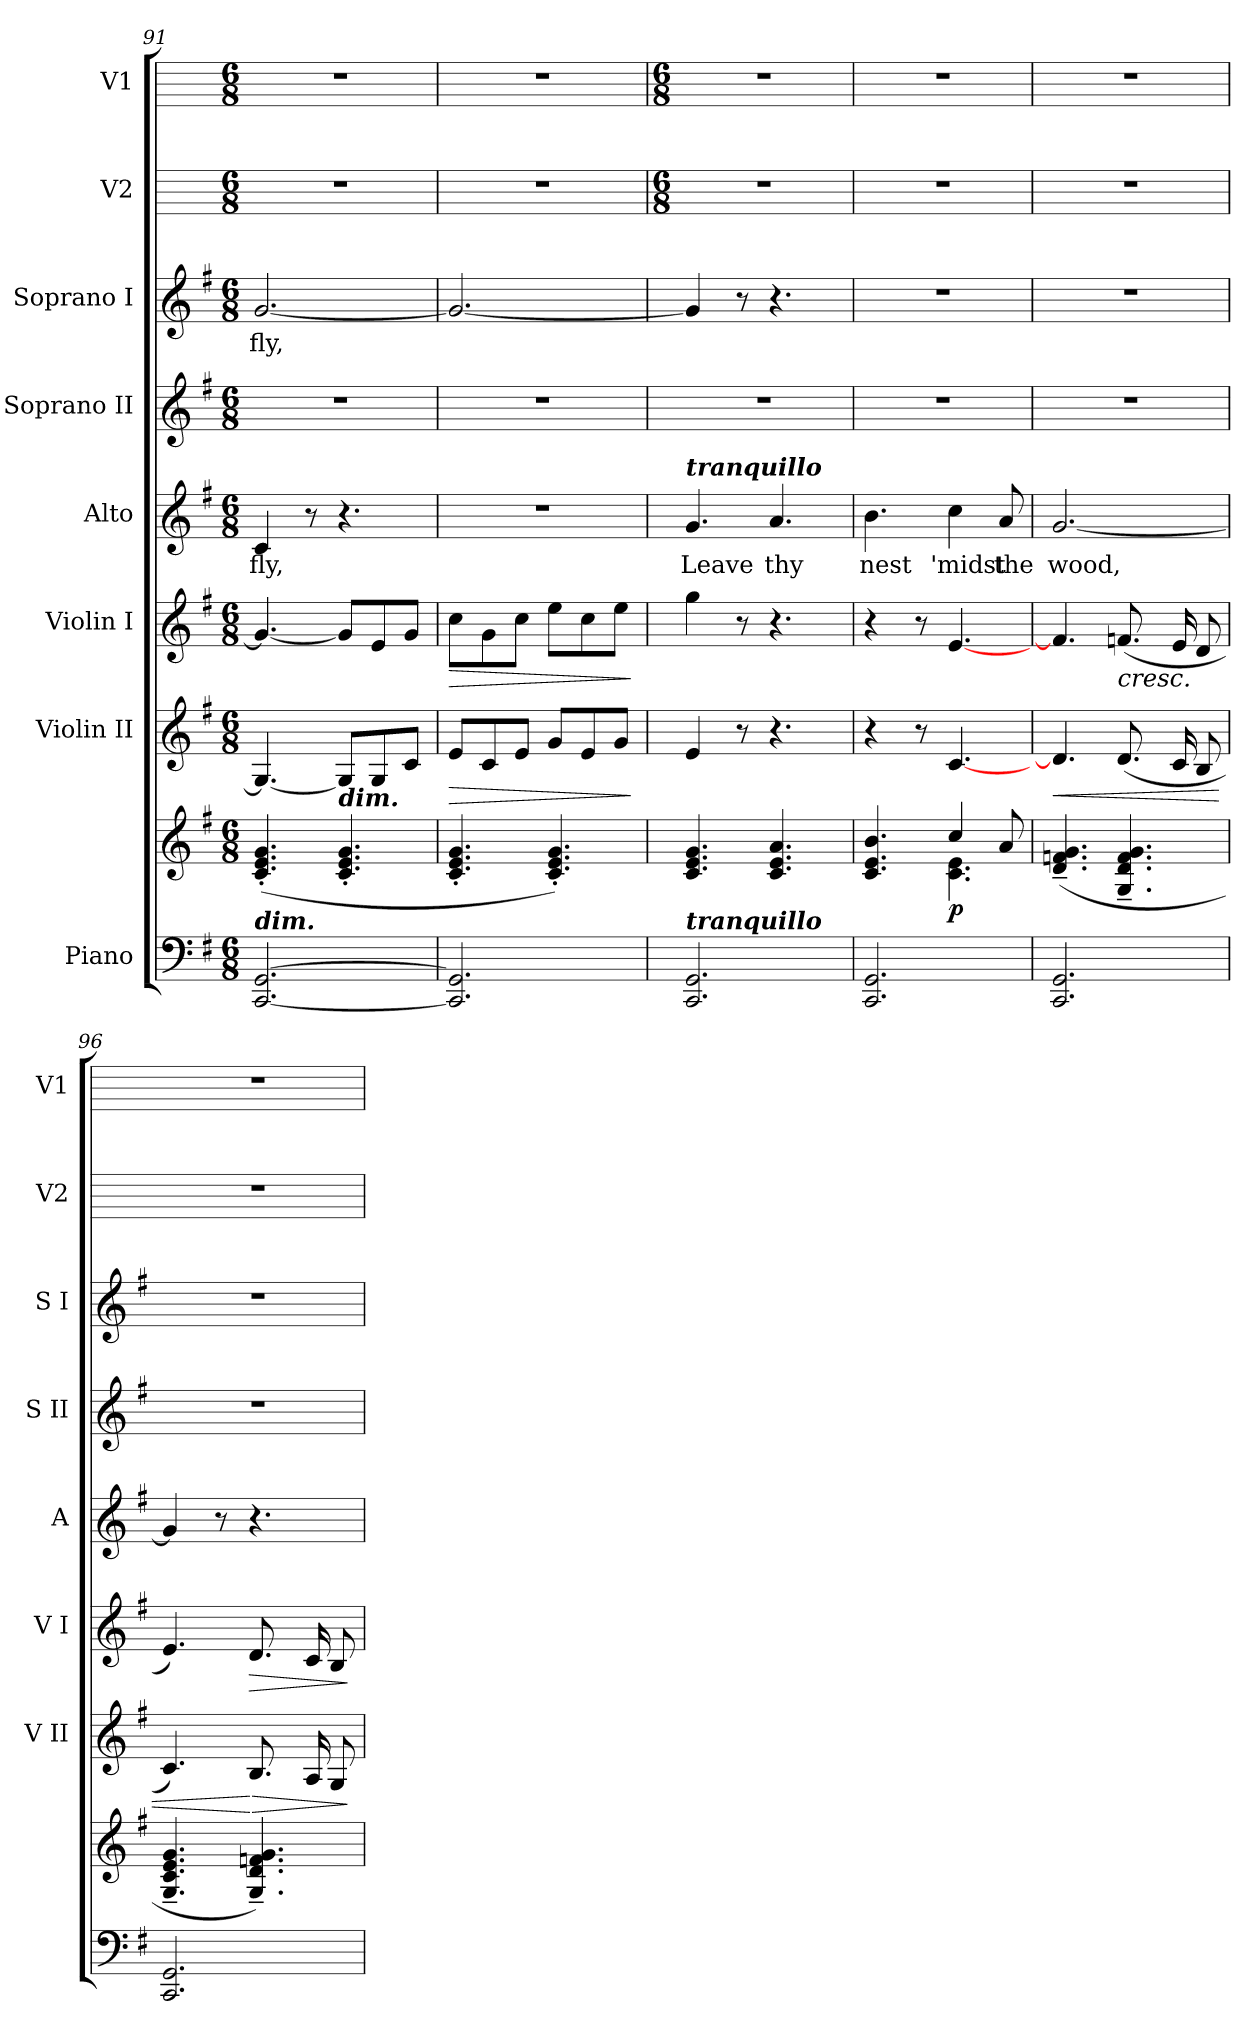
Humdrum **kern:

**kern	**kern	**dynam	**kern	**dynam	**kern	**dynam	**kern	**text	**kern	**kern	**text	**kern	**kern
*part8	*part8	*part8	*part7	*part7	*part6	*part6	*part5	*part5	*part4	*part3	*part3	*part2	*part1
*staff9	*staff8	*staff8/9	*staff7	*staff7	*staff6	*staff6	*staff5	*staff5	*staff4	*staff3	*staff3	*staff2	*staff1
*I"Piano	*	*	*I"Violin II	*	*I"Violin I	*	*I"Alto	*	*I"Soprano II	*I"Soprano I	*	*I"V2	*I"V1
*	*	*	*I'V II	*	*I'V I	*	*I'A	*	*I'S II	*I'S I	*	*I'V2	*I'V1
*clefF4	*clefG2	*	*clefG2	*	*clefG2	*	*clefG2	*	*clefG2	*clefG2	*	*	*
*k[f#]	*k[f#]	*	*k[f#]	*	*k[f#]	*	*k[f#]	*	*k[f#]	*k[f#]	*	*	*
*G:	*G:	*	*G:	*	*G:	*	*G:	*	*G:	*G:	*	*	*
*M6/8	*M6/8	*	*M6/8	*	*M6/8	*	*M6/8	*	*M6/8	*M6/8	*	*M6/8	*M6/8
=91	=91	=91	=91	=91	=91	=91	=91	=91	=91	=91	=91	=91	=91
!LO:TX:a:Bi:t=dim.	!	!	!	!	!	!	!	!	!	!	!	!	!
!	!	!	!	!	!	!	!	!LO:LY:b	!LO:N:vis=1	!	!LO:LY:b	!	!
[2.CC [2.GG	(<4.c' 4.e' 4.g'	.	4.G_	.	4.g_	.	4c	fly,	2.r	[2.g	fly,	2.r	2.r
.	.	.	.	.	.	.	8r	.	.	.	.	.	.
!	!LO:TX:a:Bi:t=dim.	!	!	!	!	!	!	!	!	!	!	!	!
.	4.c' 4.e' 4.g'	.	8GL]	.	8gL]	.	4.r	.	.	.	.	.	.
.	.	.	8G	.	8e	.	.	.	.	.	.	.	.
.	.	.	8cJ	.	8gJ	.	.	.	.	.	.	.	.
=92	=92	=92	=92	=92	=92	=92	=92	=92	=92	=92	=92	=92	=92
!	!	!	!	!LO:HP:b	!	!LO:HP:b	!LO:N:vis=1	!	!LO:N:vis=1	!	!	!	!
2.CC] 2.GG]	4.c' 4.e' 4.g'	.	8eL	>	8cc\L	>	2.r	.	2.r	2.g_	.	2.r	2.r
.	.	.	8c	.	8g\	.	.	.	.	.	.	.	.
.	.	.	8eJ	.	8cc\J	.	.	.	.	.	.	.	.
.	4.c' 4.e' 4.g')	.	8gL	.	8eeL	.	.	.	.	.	.	.	.
.	.	.	8e	.	8cc	.	.	.	.	.	.	.	.
.	.	.	8gJ	.	8eeJ	.	.	.	.	.	.	.	.
.	.	.	.	]	.	]	.	.	.	.	.	.	.
!!LO:LB:g=z
=93	=93	=93	=93	=93	=93	=93	=93	=93	=93	=93	=93	=93	=93
*	*	*	*	*	*	*	*	*	*	*	*	*M6/8	*M6/8
*	*^	*	*	*	*	*	*	*	*	*	*	*	*
!	!	!	!	!	!	!	!	!LO:TX:a:Bi:t=tranquillo	!	!	!	!	!	!
!LO:TX:a:Bi:t=tranquillo	!	!	!	!	!	!	!	!	!	!	!	!	!	!
!	!	!	!	!	!	!	!	!	!LO:LY:b	!LO:N:vis=1	!	!	!	!
2.CC 2.GG	4.c 4.e 4.g	2ryy	.	4e	.	4gg	.	4.g	Leave	2.r	4g]	.	2.r	2.r
.	.	.	.	8r	.	8r	.	.	.	.	8r	.	.	.
!	!	!	!	!	!	!	!	!	!LO:LY:b	!	!	!	!	!
.	4.c 4.e 4.a	.	.	4.r	.	4.r	.	4.a	thy	.	4.r	.	.	.
.	.	4ryy	.	.	.	.	.	.	.	.	.	.	.	.
=94	=94	=94	=94	=94	=94	=94	=94	=94	=94	=94	=94	=94	=94	=94
!	!	!	!	!	!	!	!	!	!LO:LY:b	!LO:N:vis=1	!LO:N:vis=1	!	!	!
2.CC 2.GG	4.c 4.e 4.b	4ryy	.	4r	.	4r	.	4.b	nest	2.r	2.r	.	2.r	2.r
.	.	8ryy	.	8r	.	8r	.	.	.	.	.	.	.	.
!	!	!	!LO:DY:b	!	!	!	!	!	!LO:LY:b	!	!	!	!	!
.	4cc/	4.c\ 4.e\	p	[4.c	.	[4.e	.	4cc	'midst	.	.	.	.	.
!	!	!	!	!	!	!	!	!	!LO:LY:b	!	!	!	!	!
.	8a	.	.	.	.	.	.	8a	the	.	.	.	.	.
=95	=95	=95	=95	=95	=95	=95	=95	=95	=95	=95	=95	=95	=95	=95
!	!	!	!	!	!LO:HP:b	!	!	!	!LO:LY:b	!LO:N:vis=1	!LO:N:vis=1	!	!	!
2.CC 2.GG	(<4.d~ 4.fn~ 4.g~	2ryy	.	4.d]	<	4.fn]	.	[2.g	wood,	2.r	2.r	.	2.r	2.r
!	!	!	!	!	!	!	!LO:HP:b	!	!	!	!	!	!	!
.	4.G~ 4.d~ 4.f~ 4.g~	.	.	(<8.dL	.	(<8.fL	<	.	.	.	.	.	.	.
.	.	4ryy	.	.	.	.	.	.	.	.	.	.	.	.
.	.	.	.	16cL	.	16eL	.	.	.	.	.	.	.	.
.	.	.	.	8BJ	.	8dJ	.	.	.	.	.	.	.	.
=96	=96	=96	=96	=96	=96	=96	=96	=96	=96	=96	=96	=96	=96	=96
!	!	!	!	!	!	!	!	!	!	!LO:N:vis=1	!LO:N:vis=1	!	!	!
2.CC 2.GG	4.G~ 4.c~ 4.e~ 4.g~	2ryy	.	4.c)	.	4.e)	.	4g]	.	2.r	2.r	.	2.r	2.r
.	.	.	.	.	.	.	.	8r	.	.	.	.	.	.
!	!	!	!	!	!LO:HP:n=1:b	!	!LO:HP:b	!	!	!	!	!	!	!
.	4.G~ 4.d~ 4.fn~ 4.g~)	.	.	8.BL	[ >	8.dL	>	4.r	.	.	.	.	.	.
.	.	4ryy	.	.	.	.	.	.	.	.	.	.	.	.
.	.	.	.	16AL	.	16cL	[	.	.	.	.	.	.	.
.	.	.	.	8GJ	.	8BJ	.	.	.	.	.	.	.	.
*	*v	*v	*	*	*	*	*	*	*	*	*	*	*	*
.	.	.	.	]	.	]	.	.	.	.	.	.	.
=	=	=	=	=	=	=	=	=	=	=	=	=	=
*-	*-	*-	*-	*-	*-	*-	*-	*-	*-	*-	*-	*-	*-
